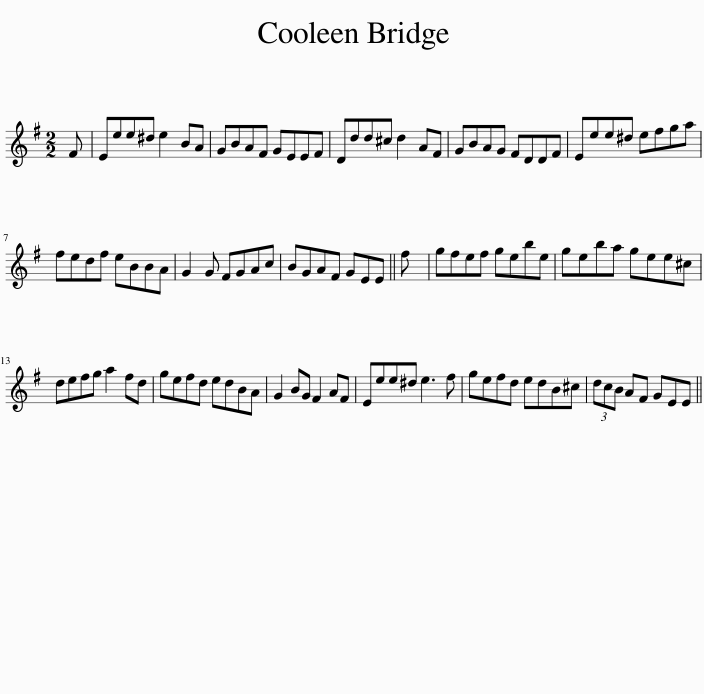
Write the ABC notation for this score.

X:1
L:1/8
M:2/2
I:linebreak $
K:Emin
V:1 treble
V:1
 F | Eee^d e2 BA | GBAF GEEF | Ddd^c d2 AF | GBAG FDDF | %5
 Eee^d efga |$ fedf eBBA | G2 G FGAc | BGAF GEE || f | %10
 gfef gebe | geba gee^c |$ defg a2 fd | gefd edBA | G2 BG F2 AF | %15
 Eee^d e3 f | gefd edB^c | (3dcB AF GEE || %18
